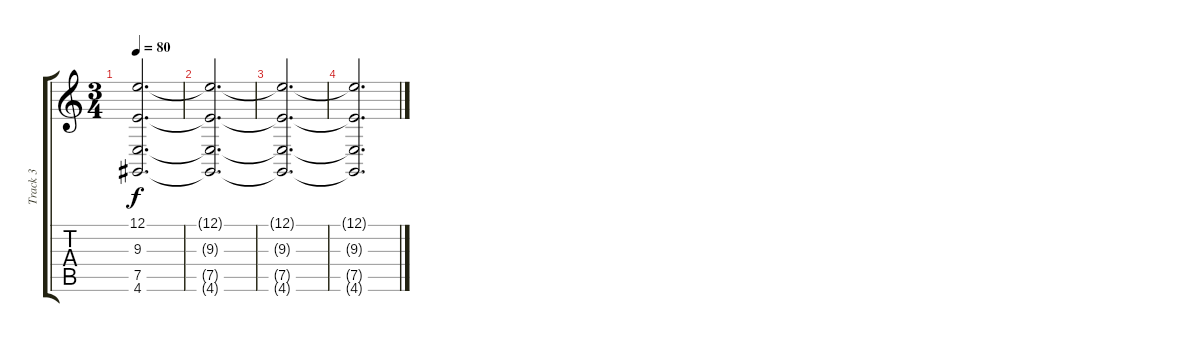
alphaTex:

\track ("Track 3" "Track 3") {instrument stringensemble1}
\staff {score tabs}
\tuning (E4 B3 G3 D3 A2 E2) {hide}
\ts (3 4)
\tempo 80
\clef g2
\ks c
(12.1{t} 9.3{t} 7.5{t} 4.6{t}).2{d dy f volume 0} |
(12.1{t} 9.3{t} 7.5{t} 4.6{t}).2{d} |
(12.1{t} 9.3{t} 7.5{t} 4.6{t}).2{d} |
(12.1{t} 9.3{t} 7.5{t} 4.6{t}).2{d}
